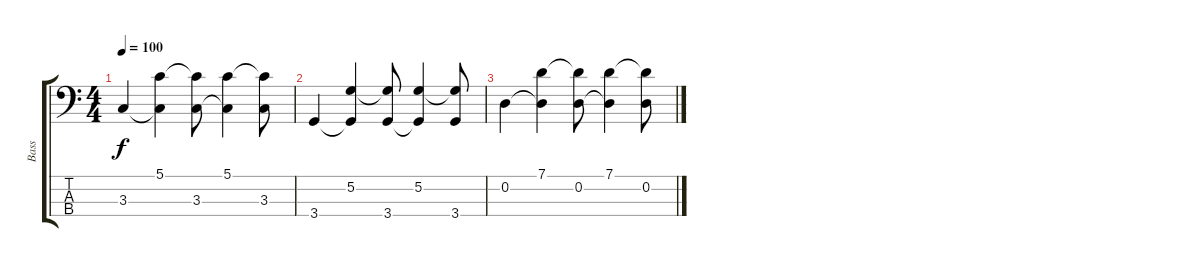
\track ("Bass" "Bass") {instrument electricbassfinger}
\staff {score tabs}
\tuning (G2 D2 A1 E1) {hide}
\ts (4 4)
\tempo 100
\clef f4
\ks c
3.3.4{dy f} (5.1 3.3{t}).4 (5.1{t} 3.3).8 (5.1 3.3{t}).4 (5.1{t} 3.3).8 |
3.4.4 (5.2 3.4{t}).4 (5.2{t} 3.4).8 (5.2 3.4{t}).4 (5.2{t} 3.4).8 |
0.2.4 (7.1 0.2{t}).4 (7.1{t} 0.2).8 (7.1 0.2{t}).4 (7.1{t} 0.2).8
